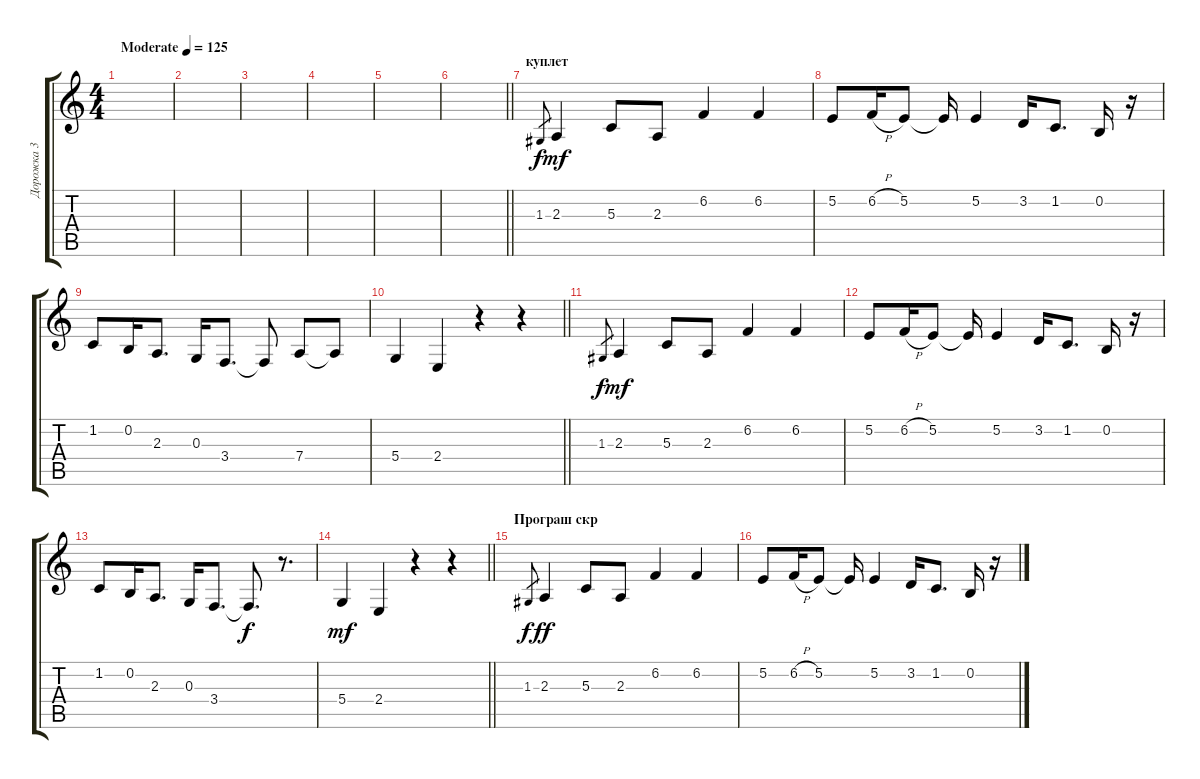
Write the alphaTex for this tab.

\track ("Дорожка 3" "Дорожка 3") {instrument violin}
\staff {score tabs}
\tuning (E4 B3 G3 D3 A2 E2) {hide}
\ts (4 4)
\tempo (125 "Moderate")
\clef g2
\ks c
|
|
|
|
|
\barLineRight lightlight
|
\section ("" "куплет")
1.3.8{gr} 2.3.4{dy mf} 5.3.8 2.3.8 6.2.4 6.2.4 |
5.2.8 6.2{h}.16 5.2.8 5.2{t}.16 5.2.4 3.2.16 1.2.8{d} 0.2.16 r.16 |
1.2.8 0.2.16 2.3.8{d} 0.3.16 3.4.8{d} 3.4{t}.8 7.4.8 7.4{t}.8 |
\barLineRight lightlight
5.4.4 2.4.4 r.4 r.4 |
1.3.8{gr dy f} 2.3.4{dy mf} 5.3.8 2.3.8 6.2.4 6.2.4 |
5.2.8 6.2{h}.16 5.2.8 5.2{t}.16 5.2.4 3.2.16 1.2.8{d} 0.2.16 r.16 |
1.2.8 0.2.16 2.3.8{d} 0.3.16 3.4.8{d} 3.4{t}.8{d dy f} r.8{d} |
\barLineRight lightlight
5.4.4{dy mf} 2.4.4 r.4 r.4 |
\section ("" "Програш скр")
1.3.8{gr dy f} 2.3.4{dy ff} 5.3.8 2.3.8 6.2.4 6.2.4 |
5.2.8 6.2{h}.16 5.2.8 5.2{t}.16 5.2.4 3.2.16 1.2.8{d} 0.2.16 r.16
